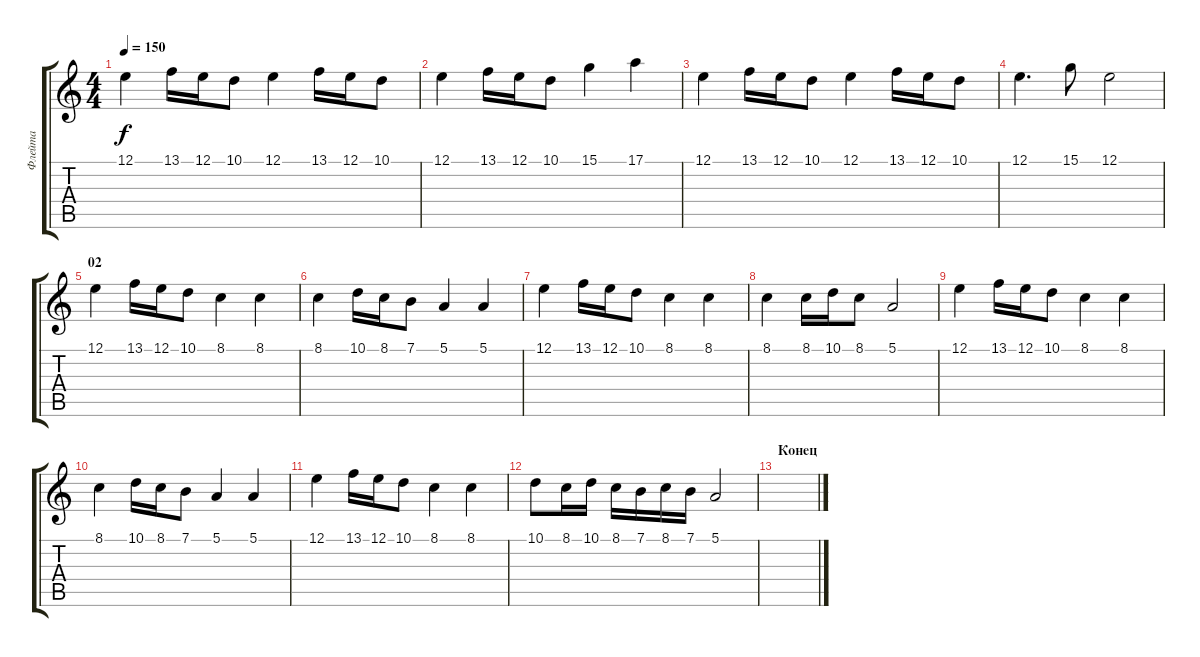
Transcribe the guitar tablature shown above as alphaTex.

\track ("Флейта" "Флейта") {instrument flute}
\staff {score tabs}
\tuning (E4 B3 G3 D3 A2 E2) {hide}
\ts (4 4)
\tempo 150
\clef g2
\ks c
12.1.4{dy f} 13.1.16 12.1.16 10.1.8 12.1.4 13.1.16 12.1.16 10.1.8 |
12.1.4 13.1.16 12.1.16 10.1.8 15.1.4 17.1.4 |
12.1.4 13.1.16 12.1.16 10.1.8 12.1.4 13.1.16 12.1.16 10.1.8 |
12.1.4{d} 15.1.8 12.1.2 |
\section ("" "02")
12.1.4 13.1.16 12.1.16 10.1.8 8.1.4 8.1.4 |
8.1.4 10.1.16 8.1.16 7.1.8 5.1.4 5.1.4 |
12.1.4 13.1.16 12.1.16 10.1.8 8.1.4 8.1.4 |
8.1.4 8.1.16 10.1.16 8.1.8 5.1.2 |
12.1.4 13.1.16 12.1.16 10.1.8 8.1.4 8.1.4 |
8.1.4 10.1.16 8.1.16 7.1.8 5.1.4 5.1.4 |
12.1.4 13.1.16 12.1.16 10.1.8 8.1.4 8.1.4 |
10.1.8 8.1.16 10.1.16 8.1.16 7.1.16 8.1.16 7.1.16 5.1.2 |
\section ("" "Конец")
